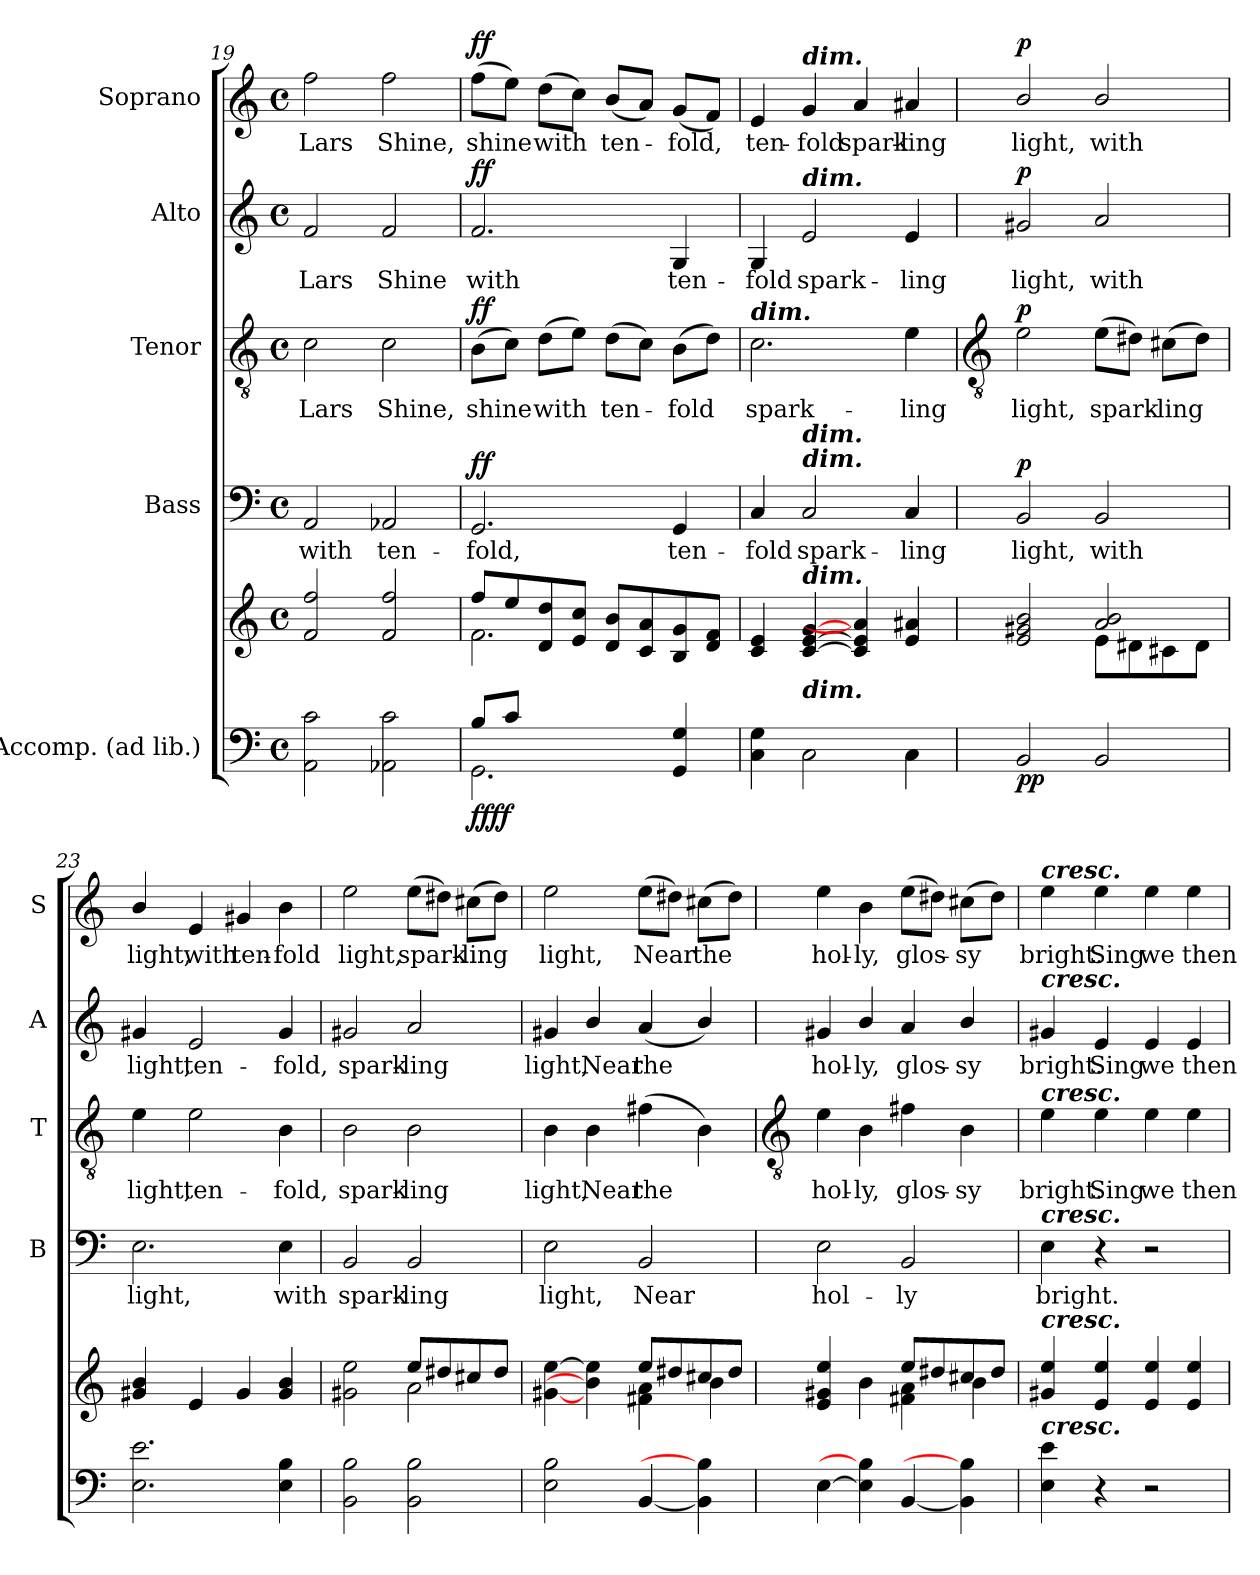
**kern	**kern	**dynam	**kern	**text	**dynam	**kern	**text	**dynam	**kern	**text	**dynam	**kern	**text	**dynam
*part5	*part5	*part5	*part4	*part4	*part4	*part3	*part3	*part3	*part2	*part2	*part2	*part1	*part1	*part1
*staff6	*staff5	*staff5/6	*staff4	*staff4	*staff4	*staff3	*staff3	*staff3	*staff2	*staff2	*staff2	*staff1	*staff1	*staff1
*I"Accomp. (ad lib.)	*	*	*I"Bass	*	*	*I"Tenor	*	*	*I"Alto	*	*	*I"Soprano	*	*
*	*	*	*I'B	*	*	*I'T	*	*	*I'A	*	*	*I'S	*	*
*clefF4	*clefG2	*	*clefF4	*	*	*clefGv2	*	*	*clefG2	*	*	*clefG2	*	*
*k[]	*k[]	*	*k[]	*	*	*k[]	*	*	*k[]	*	*	*k[]	*	*
*C:	*C:	*	*C:	*	*	*C:	*	*	*C:	*	*	*C:	*	*
*M4/4	*M4/4	*	*M4/4	*	*	*M4/4	*	*	*M4/4	*	*	*M4/4	*	*
*met(c)	*met(c)	*	*met(c)	*	*	*met(c)	*	*	*met(c)	*	*	*met(c)	*	*
=19	=19	=19	=19	=19	=19	=19	=19	=19	=19	=19	=19	=19	=19	=19
*^	*^	*	*	*	*	*	*	*	*	*	*	*	*	*
!	!	!	!	!	!	!LO:LY:b	!	!	!LO:LY:b	!	!	!LO:LY:b	!	!	!LO:LY:b	!
1ryy	2AA 2c	2f 2ff	1ryy	.	2AA	with	.	2c	Lars	.	2f	Lars	.	2ff	Lars	.
!	!	!	!	!	!	!LO:LY:b	!	!	!LO:LY:b	!	!	!LO:LY:b	!	!	!LO:LY:b	!
.	2AA-X 2c	2f 2ff	.	.	2AA-X	ten-	.	2c	Shine,	.	2f	Shine	.	2ff	Shine,	.
=20	=20	=20	=20	=20	=20	=20	=20	=20	=20	=20	=20	=20	=20	=20	=20	=20
!	!	!	!	!LO:DY:b=2	!	!LO:LY:b	!	!	!LO:LY:b	!	!	!LO:LY:b	!	!	!LO:LY:b	!
!	!	!	!	!LO:DY:n=1:b	!	!	!LO:DY:b	!	!	!LO:DY:b	!	!	!LO:DY:b	!	!	!LO:DY:b
8B/L	2.GG\	8ffL	2.f\	ff ff	2.GG	fold,	ff	(>8BL	shine	ff	2.f	with	ff	(>8ffL	shine	ff
8c/J	.	8ee	.	.	.	.	.	8cJ)	.	.	.	.	.	8eeJ)	.	.
!	!	!	!	!	!	!	!	!	!LO:LY:b	!	!	!	!	!	!LO:LY:b	!
4ryy	.	8d 8dd	.	.	.	.	.	(>8dL	with	.	.	.	.	(>8ddL	with	.
.	.	8e 8ccJ	.	.	.	.	.	8eJ)	.	.	.	.	.	8ccJ)	.	.
!	!	!	!	!	!	!	!	!	!LO:LY:b	!	!	!	!	!	!LO:LY:b	!
4ryy	.	8d 8bL	.	.	.	.	.	(>8dL	ten-	.	.	.	.	(<8bL	ten-	.
.	.	8c 8a	.	.	.	.	.	8cJ)	.	.	.	.	.	8aJ)	.	.
!	!	!	!	!	!	!LO:LY:b	!	!	!LO:LY:b	!	!	!LO:LY:b	!	!	!LO:LY:b	!
4ryy	4GG 4G	8B 8g	4ryy	.	4GG	ten-	.	(>8BL	fold	.	4G	ten-	.	(<8gL	fold,	.
.	.	8d 8fJ	.	.	.	.	.	8dJ)	.	.	.	.	.	8fJ)	.	.
=21	=21	=21	=21	=21	=21	=21	=21	=21	=21	=21	=21	=21	=21	=21	=21	=21
!	!	!	!	!	!	!	!	!LO:TX:a:Bi:t=dim.	!	!	!	!	!	!	!	!
!	!	!	!	!	!	!LO:LY:b	!	!	!LO:LY:b	!	!	!LO:LY:b	!	!	!LO:LY:b	!
1ryy	4C 4G	4c 4e	1ryy	.	4C	-fold	.	2.c	spark-	.	4G	-fold	.	4e	ten-	.
!	!	!	!	!	!	!	!	!	!	!	!	!	!	!LO:TX:a:Bi:t=dim.	!	!
!	!	!	!	!	!	!	!	!	!	!	!LO:TX:a:Bi:t=dim.	!	!	!	!	!
!	!	!	!	!	!LO:TX:a:Bi:t=dim.	!	!	!	!	!	!	!	!	!	!	!
!	!	!	!	!	!LO:TX:a:Bi:t=dim.	!	!	!	!	!	!	!	!	!	!	!
!	!	!LO:TX:a:Bi:t=dim.	!	!	!	!	!	!	!	!	!	!	!	!	!	!
!	!LO:TX:a:Bi:t=dim.	!	!	!	!	!	!	!	!	!	!	!	!	!	!	!
!	!	!	!	!	!	!LO:LY:b	!	!	!	!	!	!LO:LY:b	!	!	!LO:LY:b	!
.	2C	[4c [4e [4g	.	.	2C	spark-	.	.	.	.	2e	spark-	.	4g	-fold	.
!	!	!	!	!	!	!	!	!	!	!	!	!	!	!	!LO:LY:b	!
.	.	4c] 4e] 4a]	.	.	.	.	.	.	.	.	.	.	.	4a	spark-	.
!	!	!	!	!	!	!LO:LY:b	!	!	!LO:LY:b	!	!	!LO:LY:b	!	!	!LO:LY:b	!
.	4C	4e 4a#X	.	.	4C	-ling	.	4e	-ling	.	4e	-ling	.	4a#X	-ling	.
*v	*v	*	*	*	*	*	*	*	*	*	*	*	*	*	*	*
!!LO:LB:g=z
=22	=22	=22	=22	=22	=22	=22	=22	=22	=22	=22	=22	=22	=22	=22	=22
*	*	*	*	*	*	*	*clefGv2	*	*	*	*	*	*	*	*
*^	*	*	*	*	*	*	*	*	*	*	*	*	*	*	*
!	!	!	!	!LO:DY:b=2	!	!LO:LY:b	!	!	!LO:LY:b	!	!	!LO:LY:b	!	!	!LO:LY:b	!
!	!	!	!	!LO:DY:n=1:b	!	!	!LO:DY:b	!	!	!LO:DY:b	!	!	!LO:DY:b	!	!	!LO:DY:b
*v	*v	*	*	*	*	*	*	*	*	*	*	*	*	*	*	*
2BB	2e/ 2g#X/ 2b/	2ryy	p p	2BB	light,	p	2e	light,	p	2g#X	light,	p	2b/	light,	p
!	!	!	!	!	!LO:LY:b	!	!	!LO:LY:b	!	!	!LO:LY:b	!	!	!LO:LY:b	!
2BB	2a/ 2b/	8e\L	.	2BB	with	.	(>8eL	spark-	.	2a	with	.	2b/	with	.
.	.	8d#X\	.	.	.	.	8d#XJ)	.	.	.	.	.	.	.	.
!	!	!	!	!	!	!	!	!LO:LY:b	!	!	!	!	!	!	!
.	.	8c#X\	.	.	.	.	(>8c#XL	ling	.	.	.	.	.	.	.
.	.	8d#\J	.	.	.	.	8d#J)	.	.	.	.	.	.	.	.
=23	=23	=23	=23	=23	=23	=23	=23	=23	=23	=23	=23	=23	=23	=23	=23
!	!	!	!	!	!LO:LY:b	!	!	!LO:LY:b	!	!	!LO:LY:b	!	!	!LO:LY:b	!
2.E 2.e	4g#X/ 4b/	1ryy	.	2.E	light,	.	4e	light,	.	4g#X	light,	.	4b/	light,	.
!	!	!	!	!	!	!	!	!LO:LY:b	!	!	!LO:LY:b	!	!	!LO:LY:b	!
.	4e	.	.	.	.	.	2e	ten-	.	2e	ten-	.	4e	with	.
!	!	!	!	!	!	!	!	!	!	!	!	!	!	!LO:LY:b	!
.	4g#	.	.	.	.	.	.	.	.	.	.	.	4g#X	ten-	.
!	!	!	!	!	!LO:LY:b	!	!	!LO:LY:b	!	!	!LO:LY:b	!	!	!LO:LY:b	!
4E 4B	4g# 4b	.	.	4E	with	.	4B	-fold,	.	4g#	-fold,	.	4b	-fold	.
=24	=24	=24	=24	=24	=24	=24	=24	=24	=24	=24	=24	=24	=24	=24	=24
!	!	!	!	!	!LO:LY:b	!	!	!LO:LY:b	!	!	!LO:LY:b	!	!	!LO:LY:b	!
2BB 2B	2g#X 2ee	2ryy	.	2BB	spark-	.	2B	spark-	.	2g#X	spark-	.	2ee	light,	.
!	!	!	!	!	!LO:LY:b	!	!	!LO:LY:b	!	!	!LO:LY:b	!	!	!LO:LY:b	!
2BB 2B	8ee/L	2a\	.	2BB	-ling	.	2B	-ling	.	2a	-ling	.	(>8eeL	spark-	.
.	8dd#X/	.	.	.	.	.	.	.	.	.	.	.	8dd#XJ)	.	.
!	!	!	!	!	!	!	!	!	!	!	!	!	!	!LO:LY:b	!
.	8cc#X/	.	.	.	.	.	.	.	.	.	.	.	(>8cc#XL	ling	.
.	8dd#/J	.	.	.	.	.	.	.	.	.	.	.	8dd#J)	.	.
=25	=25	=25	=25	=25	=25	=25	=25	=25	=25	=25	=25	=25	=25	=25	=25
!	!	!	!	!	!LO:LY:b	!	!	!LO:LY:b	!	!	!LO:LY:b	!	!	!LO:LY:b	!
2E 2B	[4g#X [4ee	2ryy	.	2E	light,	.	4B	light,	.	4g#X	light,	.	2ee	light,	.
!	!	!	!	!	!	!	!	!LO:LY:b	!	!	!LO:LY:b	!	!	!	!
.	4b] 4ee]	.	.	.	.	.	4B	Near	.	4b/	Near	.	.	.	.
!	!	!	!	!	!LO:LY:b	!	!	!LO:LY:b	!	!	!LO:LY:b	!	!	!LO:LY:b	!
[4BB	8ee/L	4f#X\ 4a\	.	2BB	Near	.	(>4f#X	the	.	(<4a	the	.	(>8eeL	Near	.
.	8dd#X/	.	.	.	.	.	.	.	.	.	.	.	8dd#XJ)	.	.
!	!	!	!	!	!	!	!	!	!	!	!	!	!	!LO:LY:b	!
4BB] 4B]	8cc#X/	4b\	.	.	.	.	4B)	.	.	4b/)	.	.	(>8cc#XL	the	.
.	8dd#/J	.	.	.	.	.	.	.	.	.	.	.	8dd#J)	.	.
!!LO:LB:g=z
=26	=26	=26	=26	=26	=26	=26	=26	=26	=26	=26	=26	=26	=26	=26	=26
*	*	*	*	*	*	*	*clefGv2	*	*	*	*	*	*	*	*
!	!	!	!	!	!LO:LY:b	!	!	!LO:LY:b	!	!	!LO:LY:b	!	!	!LO:LY:b	!
[4E	4e 4g#X 4ee	2ryy	.	2E	hol-	.	4e	hol-	.	4g#X	hol-	.	4ee	hol-	.
!	!	!	!	!	!	!	!	!LO:LY:b	!	!	!LO:LY:b	!	!	!LO:LY:b	!
4E] 4B]	4b	.	.	.	.	.	4B	-ly,	.	4b/	-ly,	.	4b	-ly,	.
!	!	!	!	!	!LO:LY:b	!	!	!LO:LY:b	!	!	!LO:LY:b	!	!	!LO:LY:b	!
[4BB	8ee/L	4f#X\ 4a\	.	2BB	-ly	.	4f#X	glos-	.	4a	glos-	.	(>8eeL	glos-	.
.	8dd#X/	.	.	.	.	.	.	.	.	.	.	.	8dd#XJ)	.	.
!	!	!	!	!	!	!	!	!LO:LY:b	!	!	!LO:LY:b	!	!	!LO:LY:b	!
4BB] 4B]	8cc#X/	4b\	.	.	.	.	4B	-sy	.	4b/	-sy	.	(>8cc#XL	sy	.
.	8dd#/J	.	.	.	.	.	.	.	.	.	.	.	8dd#J)	.	.
=27	=27	=27	=27	=27	=27	=27	=27	=27	=27	=27	=27	=27	=27	=27	=27
!	!	!	!	!	!	!	!	!	!	!	!	!	!LO:TX:a:Bi:t=cresc.	!	!
!	!	!	!	!	!	!	!	!	!	!LO:TX:a:Bi:t=cresc.	!	!	!	!	!
!	!	!	!	!	!	!	!LO:TX:a:Bi:t=cresc.	!	!	!	!	!	!	!	!
!	!	!	!	!LO:TX:a:Bi:t=cresc.	!	!	!	!	!	!	!	!	!	!	!
!	!LO:TX:a:Bi:t=cresc.	!	!	!	!	!	!	!	!	!	!	!	!	!	!
!LO:TX:a:Bi:t=cresc.	!	!	!	!	!	!	!	!	!	!	!	!	!	!	!
!	!	!	!	!	!LO:LY:b	!	!	!LO:LY:b	!	!	!LO:LY:b	!	!	!LO:LY:b	!
4E 4e	4g#X 4ee	1ryy	.	4E	bright.	.	4e	bright.	.	4g#X	bright.	.	4ee	bright.	.
!	!	!	!	!	!	!	!	!LO:LY:b	!	!	!LO:LY:b	!	!	!LO:LY:b	!
4r	4e 4ee	.	.	4r	.	.	4e	Sing	.	4e	Sing	.	4ee	Sing	.
!	!	!	!	!	!	!	!	!LO:LY:b	!	!	!LO:LY:b	!	!	!LO:LY:b	!
2r	4e 4ee	.	.	2r	.	.	4e	we	.	4e	we	.	4ee	we	.
!	!	!	!	!	!	!	!	!LO:LY:b	!	!	!LO:LY:b	!	!	!LO:LY:b	!
.	4e 4ee	.	.	.	.	.	4e	then	.	4e	then	.	4ee	then	.
*	*v	*v	*	*	*	*	*	*	*	*	*	*	*	*	*
=	=	=	=	=	=	=	=	=	=	=	=	=	=	=
*-	*-	*-	*-	*-	*-	*-	*-	*-	*-	*-	*-	*-	*-	*-
